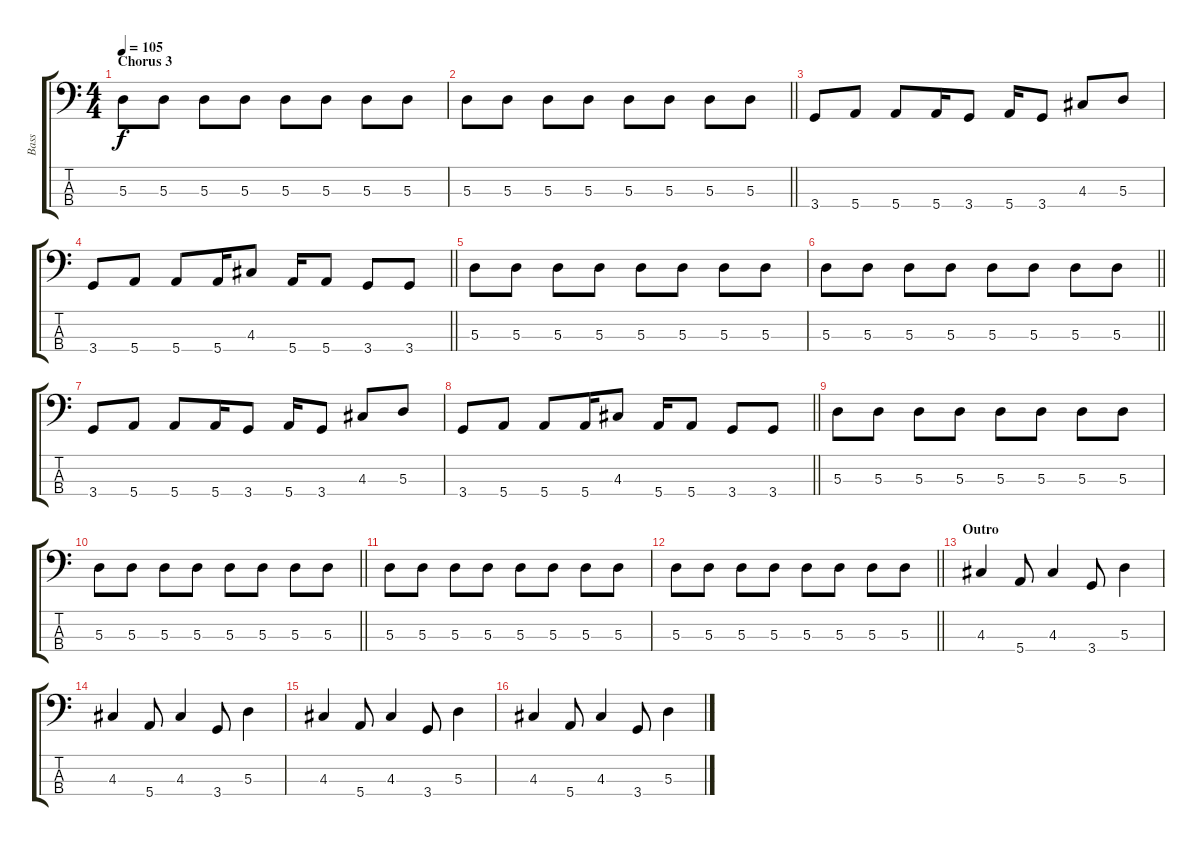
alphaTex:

\track ("Bass" "Bass") {instrument electricbasspick}
\staff {score tabs}
\tuning (G2 D2 A1 E1) {hide}
\ts (4 4)
\section ("" "Chorus 3")
\tempo 105
\clef f4
\ks c
5.3.8{dy f} 5.3.8 5.3.8 5.3.8 5.3.8 5.3.8 5.3.8 5.3.8 |
\barLineRight lightlight
5.3.8 5.3.8 5.3.8 5.3.8 5.3.8 5.3.8 5.3.8 5.3.8 |
3.4.8 5.4.8 5.4.8 5.4.16 3.4.8 5.4.16 3.4.8 4.3.8 5.3.8 |
\barLineRight lightlight
3.4.8 5.4.8 5.4.8 5.4.16 4.3.8 5.4.16 5.4.8 3.4.8 3.4.8 |
5.3.8 5.3.8 5.3.8 5.3.8 5.3.8 5.3.8 5.3.8 5.3.8 |
\barLineRight lightlight
5.3.8 5.3.8 5.3.8 5.3.8 5.3.8 5.3.8 5.3.8 5.3.8 |
3.4.8 5.4.8 5.4.8 5.4.16 3.4.8 5.4.16 3.4.8 4.3.8 5.3.8 |
\barLineRight lightlight
3.4.8 5.4.8 5.4.8 5.4.16 4.3.8 5.4.16 5.4.8 3.4.8 3.4.8 |
5.3.8 5.3.8 5.3.8 5.3.8 5.3.8 5.3.8 5.3.8 5.3.8 |
\barLineRight lightlight
5.3.8 5.3.8 5.3.8 5.3.8 5.3.8 5.3.8 5.3.8 5.3.8 |
5.3.8 5.3.8 5.3.8 5.3.8 5.3.8 5.3.8 5.3.8 5.3.8 |
\barLineRight lightlight
5.3.8 5.3.8 5.3.8 5.3.8 5.3.8 5.3.8 5.3.8 5.3.8 |
\section ("" "Outro")
4.3.4 5.4.8 4.3.4 3.4.8 5.3.4 |
4.3.4 5.4.8 4.3.4 3.4.8 5.3.4 |
4.3.4 5.4.8 4.3.4 3.4.8 5.3.4 |
4.3.4 5.4.8 4.3.4 3.4.8 5.3.4
